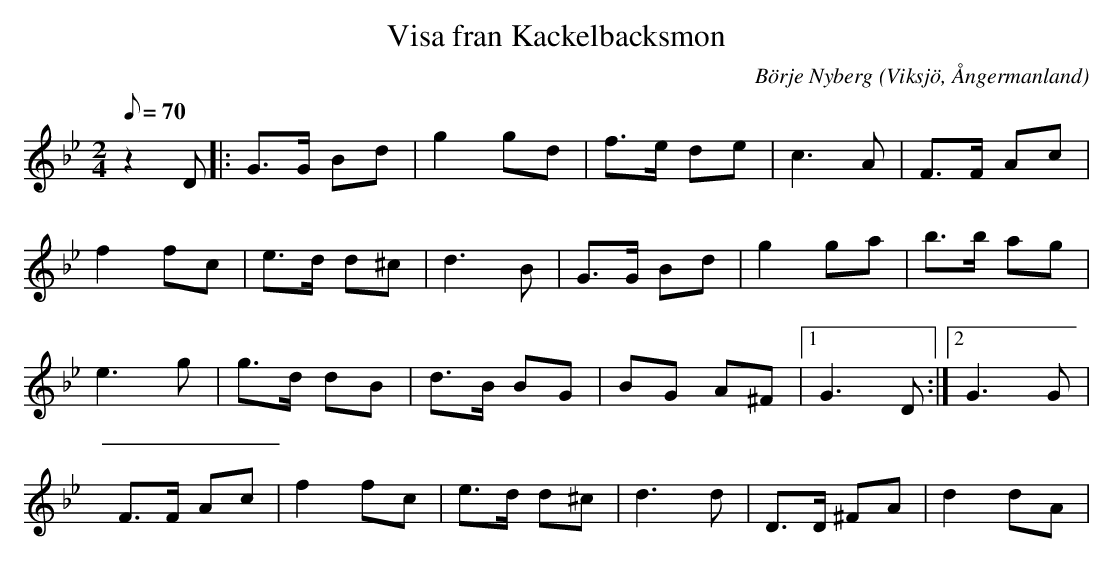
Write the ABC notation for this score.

X:1
T:Visa fran Kackelbacksmon
C:Börje Nyberg
O:Viksjö, Ångermanland
M:2/4
L:1/8
Q:70
K:Gm
z2 D|: G>G Bd | g2 gd | f>e de | c2>A2 | F>F Ac |
f2 fc | e>d d^c | d2>B2 | G>G Bd |g2 ga | b>b ag |
e2> g2 | g>d dB |d>B BG |BG A^F |1 G2> D2 :|2 G2> G2 |
F>F Ac | f2 fc | e>d d^c | d2>d2 | D>D ^FA | d2 dA |
